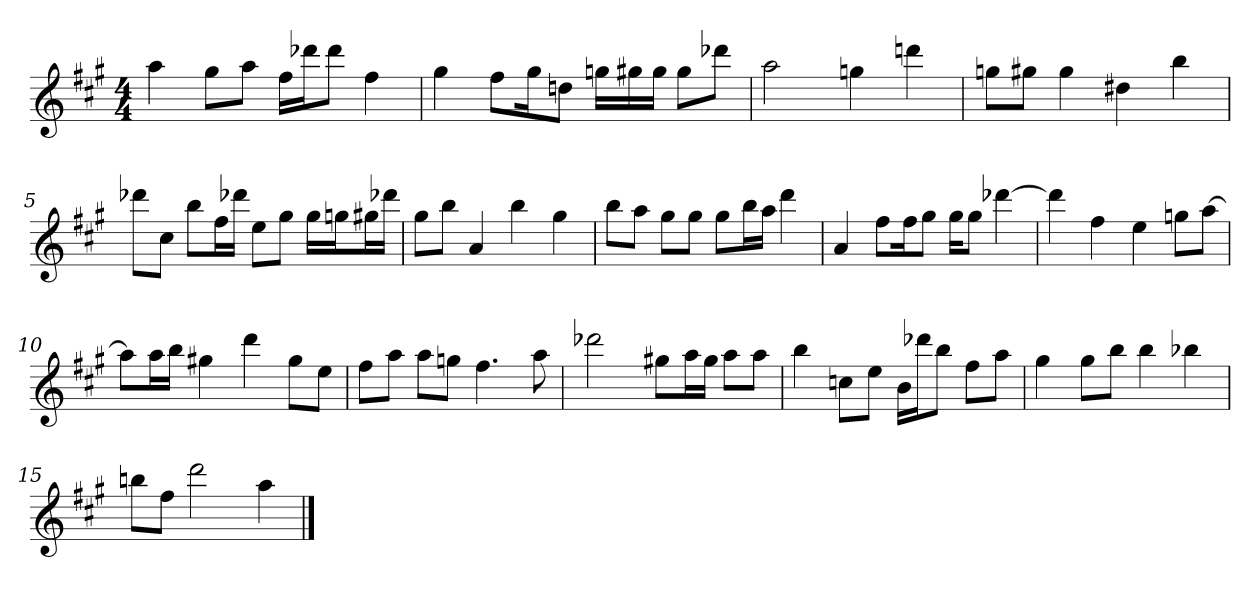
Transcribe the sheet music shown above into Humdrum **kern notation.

**kern
*part1
*staff1
*clefG2
*k[f#c#g#]
*A:
*M4/4
=1
4aa
8gg#\L
8aa\J
16ff#\LL
16ddd-X\J
8ddd-\J
4ff#
=2
4gg#
8ff#\L
16gg#\K
8ddn\J
16ggn\LL
16gg#X\
16gg#\JJ
8gg#\L
8ddd-X\J
=3
2aa
4ggn
4dddn
=4
8ggn\L
8gg#X\J
4gg#
4dd#X
4bb
=5
8ddd-X\L
8cc#\J
8bb\L
16ff#\L
16ddd-X\JJ
8ee\L
8gg#\J
16gg#\LL
16ggn\J
16gg#X\L
16ddd-X\JJ
=6
8gg#\L
8bb\J
4a
4bb
4gg#
=7
8bb\L
8aa\J
8gg#\L
8gg#\J
8gg#\L
16bb\L
16aa\JJ
4ddd
=8
4a
8ff#\L
16ff#\K
8gg#\J
16gg#\KL
8gg#\J
[4ddd-X
=9
4ddd-]
4ff#
4ee
8ggn\L
[8aa\J
=10
8aa\L]
16aa\L
16bb\JJ
4gg#X
4ddd
8gg#\L
8ee\J
=11
8ff#\L
8aa\J
8aa\L
8ggn\J
4.ff#
8aa
=12
2ddd-X
8gg#X\L
16aa\L
16gg#\JJ
8aa\L
8aa\J
=13
4bb
8ccn\L
8ee\J
16b\LL
16ddd-X\J
8bb\J
8ff#\L
8aa\J
=14
4gg#
8gg#\L
8bb\J
4bb
4bb-X
=15
8bbn\L
8ff#\J
2ddd
4aa
==
*-
